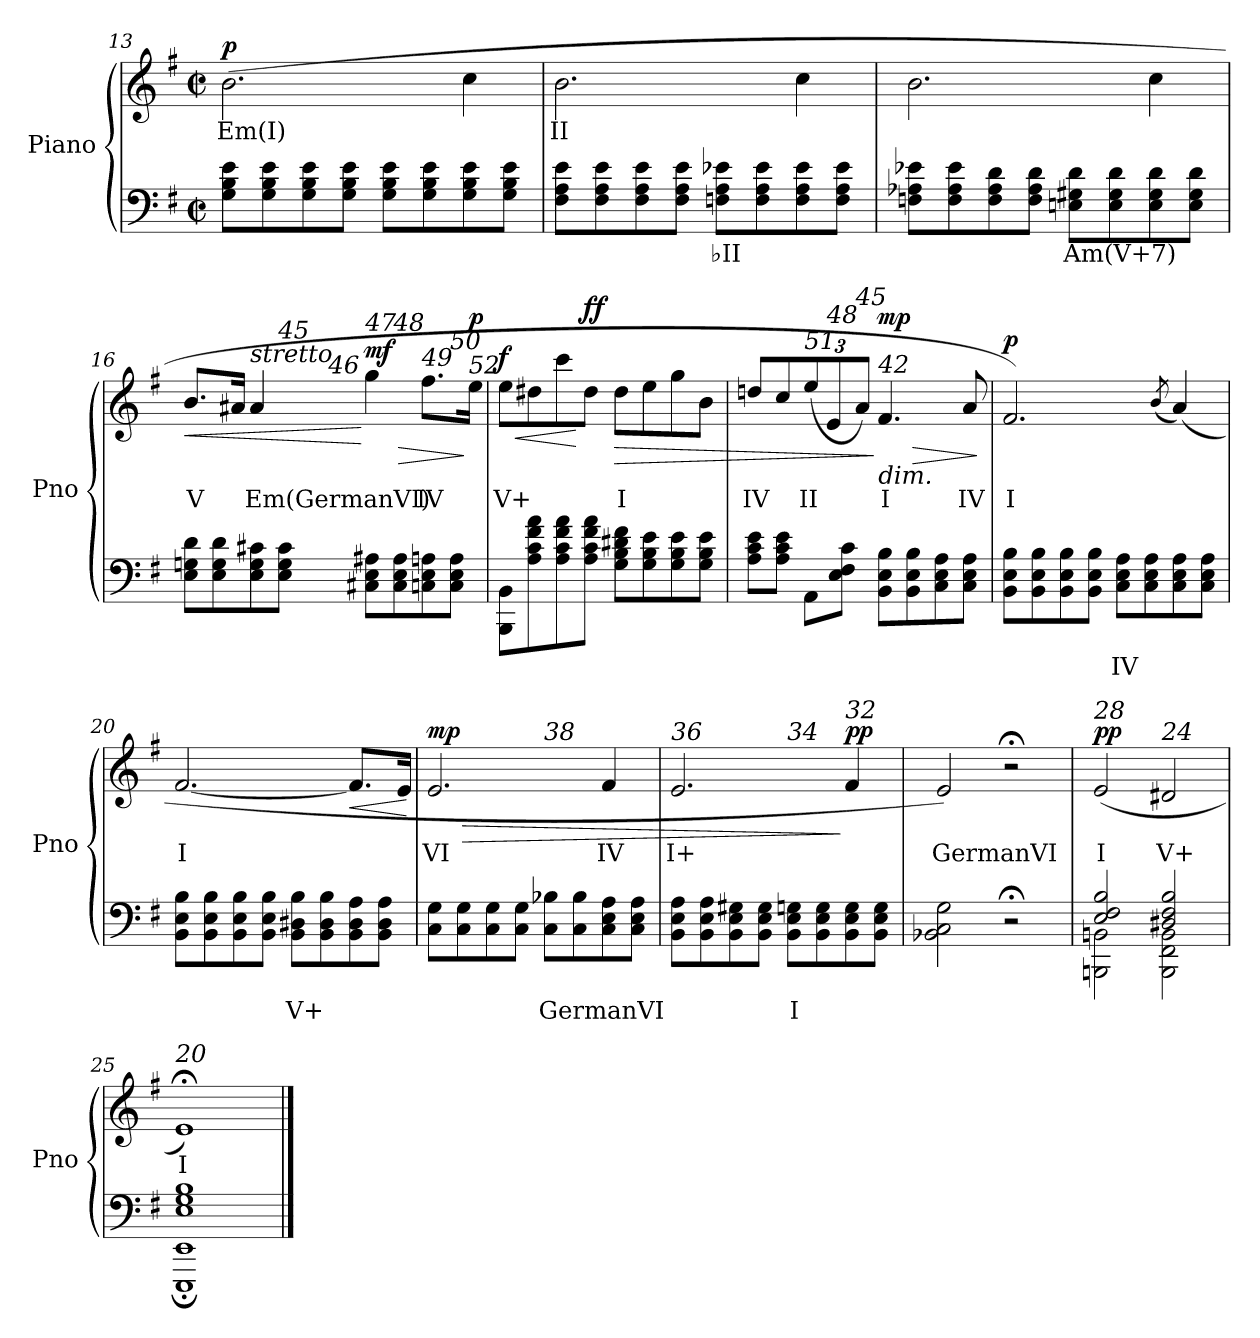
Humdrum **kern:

**kern	**text	**kern	**text	**dynam
*part1	*part1	*part1	*part1	*part1
*staff2	*staff2	*staff1	*staff1	*staff1/2
*I"Piano	*	*	*	*
*I'Pno	*	*	*	*
!!LO:LB:g=z
*clefF4	*	*clefG2	*	*
*k[f#]	*	*k[f#]	*	*
*M2/2	*	*M2/2	*	*
*met(c|)	*	*met(c|)	*	*
=13	=13	=13	=13	=13
!	!	!	!LO:LY:b	!LO:DY:b
8G\ 8B\ 8e\L	.	(>2.b\	Em(I)	p
8G\ 8B\ 8e\	.	.	.	.
8G\ 8B\ 8e\	.	.	.	.
8G\ 8B\ 8e\J	.	.	.	.
8G\ 8B\ 8e\L	.	.	.	.
8G\ 8B\ 8e\	.	.	.	.
8G\ 8B\ 8e\	.	4cc\	.	.
8G\ 8B\ 8e\J	.	.	.	.
=14	=14	=14	=14	=14
!	!	!	!LO:LY:b	!
8F#\ 8A\ 8e\L	.	2.b\	II	.
8F#\ 8A\ 8e\	.	.	.	.
8F#\ 8A\ 8e\	.	.	.	.
8F#\ 8A\ 8e\J	.	.	.	.
!	!LO:LY:b	!	!	!
8Fn\ 8A\ 8e-X\L	♭II	.	.	.
8F\ 8A\ 8e-\	.	.	.	.
8F\ 8A\ 8e-\	.	4cc\	.	.
8F\ 8A\ 8e-\J	.	.	.	.
=15	=15	=15	=15	=15
8Fn\ 8A-X\ 8e-X\L	.	2.b\	.	.
8F\ 8A-\ 8e-\	.	.	.	.
8F\ 8A-\ 8d\	.	.	.	.
8F\ 8A-\ 8d\J	.	.	.	.
!	!LO:LY:b	!	!	!
8En\ 8G#X\ 8d\L	Am(V+7)	.	.	.
8E\ 8G#\ 8d\	.	.	.	.
8E\ 8G#\ 8d\	.	4cc\	.	.
8E\ 8G#\ 8d\J	.	.	.	.
!!LO:PB:g=z
=16	=16	=16	=16	=16
!	!	!	!LO:LY:b	!LO:HP:b
*	*	*^	*	*
*	*	*	*^	*	*
*	*	*	*	*^	*	*
8E\ 8Gn\ 8d\L	.	8.b/L	4.ryy	2ryy	2..ryy	V	<
8E\ 8G\ 8d\	.	.	.	.	.	.	.
.	.	16a#X/Jk	.	.	.	.	.
!	!	!LO:TX:a:i:t=stretto	!	!	!	!	!
!	!	!	!	!	!	!LO:LY:b	!
8E\ 8G\ 8c#X\	.	4a#/	.	.	.	Em(GermanVI)	.
!	!	!	!LO:TX:a:i:t=45	!	!	!	!
8E\ 8G\ 8c#\J	.	.	32b!yy	.	.	.	.
.	.	.	32a#!yy	.	.	.	.
!	!	!	!LO:TX:a:i:t=46	!	!	!	!
.	.	.	32g##X!yy	.	.	.	.
.	.	.	32a#!yy	.	.	.	.
!	!	!LO:TX:a:i:t=47	!	!	!	!	!
!	!	!	!	!	!	!	!LO:HP:n=1:b
!	!	!	!	!	!	!	!LO:DY:n=1:b
8C#X\ 8E\ 8A#X\L	.	4gg\	2ryy	8ryy	.	.	[ > mf
!	!	!	!	!LO:TX:a:i:t=48	!	!	!
8C#\ 8E\ 8A#\	.	.	.	4.ryy	.	.	.
!	!	!LO:TX:a:i:t=49	!	!	!	!	!
!	!	!	!	!	!	!LO:LY:b	!
8Cn\ 8E\ 8An\	.	8.ff#\L	.	.	.	IV	.
!	!	!	!	!	!LO:TX:a:i:t=50	!	!
8C\ 8E\ 8A\J	.	.	.	.	8ryy	.	.
!	!	!LO:TX:a:i:t=52	!	!	!	!	!
!	!	!	!	!	!	!	!LO:DY:n=2:b
.	.	16ee\Jk	.	.	.	.	] p
!!LO:LB:g=z
=17	=17	=17	=17	=17	=17	=17	=17
!	!	!LO:TX:a:i:t=54	!	!	!	!	!
!	!	!	!	!	!	!LO:LY:b	!LO:HP:b
!	!	!	!	!	!	!	!LO:DY:n=1:b
*	*	*v	*v	*v	*v	*	*
8BBB\ 8BB\L	.	8ee\L	V+	< f
8A\ 8c\ 8f#\ 8a\	.	8dd#X\	.	.
8A\ 8c\ 8f#\ 8a\	.	8ccc\	.	.
!	!	!	!	!LO:DY:n=2:b
8A\ 8c\ 8f#\ 8a\J	.	8dd#\J	.	[ ff
!	!	!	!LO:LY:b	!LO:HP:b
8G\ 8B\ 8d#X\ 8f#\L	.	8dd#\L	I	>
8G\ 8B\ 8e\	.	8ee\	.	.
8G\ 8B\ 8e\	.	8gg\	.	.
8G\ 8B\ 8e\J	.	8b\J	.	.
=18	=18	=18	=18	=18
!	!	!	!LO:LY:b	!
8A\ 8c\ 8e\L	.	8ddn/L	IV	.
8A\ 8c\ 8e\J	.	8cc/	.	.
*	*	*Xbrackettup	*	*
!	!	!LO:TX:a:i:t=51	!	!
!	!	!	!LO:LY:b	!
8AA\L	.	(<12ee/	II	.
!	!	!LO:TX:a:i:t=48	!	!
.	.	12e/	.	.
8E\ 8F#\ 8c\J	.	.	.	.
!	!	!LO:TX:a:i:t=45	!	!
.	.	12a/J)	.	.
!	!	!LO:TX:a:i:t=42	!	!
!	!	!LO:TX:b:i:t=dim.	!	!
!	!	!	!LO:LY:b	!LO:HP:n=1:b
!	!	!	!	!LO:DY:n=1:b
8BB\ 8E\ 8B\L	.	4.f#/	I	] > mp
8BB\ 8E\ 8B\	.	.	.	.
8C\ 8E\ 8A\	.	.	.	.
!	!	!	!LO:LY:b	!
8C\ 8E\ 8A\J	.	8a/	IV	.
.	.	.	.	]
=19	=19	=19	=19	=19
!	!	!	!LO:LY:b	!LO:DY:b
8BB\ 8E\ 8B\L	.	2.f#/)	I	p
8BB\ 8E\ 8B\	.	.	.	.
8BB\ 8E\ 8B\	.	.	.	.
8BB\ 8E\ 8B\J	.	.	.	.
!	!LO:LY:b	!	!	!
8C\ 8E\ 8A\L	IV	.	.	.
8C\ 8E\ 8A\	.	.	.	.
.	.	(<8qb/	.	.
8C\ 8E\ 8A\	.	(>4a/)	.	.
8C\ 8E\ 8A\J	.	.	.	.
=20	=20	=20	=20	=20
!	!	!	!LO:LY:b	!
8BB\ 8E\ 8B\L	.	[2.f#/	I	.
8BB\ 8E\ 8B\	.	.	.	.
8BB\ 8E\ 8B\	.	.	.	.
8BB\ 8E\ 8B\J	.	.	.	.
!	!LO:LY:b	!	!	!
8BB\ 8D#X\ 8B\L	V+	.	.	.
8BB\ 8D#\ 8B\	.	.	.	.
!	!	!	!	!LO:HP:b
8BB\ 8D#\ 8A\	.	8.f#/L]	.	<
8BB\ 8D#\ 8A\J	.	.	.	.
.	.	16e/Jk	.	.
.	.	.	.	[
!!LO:LB:g=z
=21	=21	=21	=21	=21
!	!	!LO:TX:b:i:t=smorz.	!	!
!	!	!LO:TX:a:i:t=40	!	!
!	!	!	!LO:LY:b	!LO:HP:b
!	!	!	!	!LO:DY:n=1:b
*	*	*^	*	*
8C\ 8G\L	.	2.e/	2ryy	VI	> mp
8C\ 8G\	.	.	.	.	.
8C\ 8G\	.	.	.	.	.
8C\ 8G\J	.	.	.	.	.
!	!	!	!LO:TX:a:i:t=38	!	!
!	!LO:LY:b	!	!	!	!
8C\ 8B-X\L	GermanVI	.	2ryy	.	.
8C\ 8B-\	.	.	.	.	.
!	!	!	!	!LO:LY:b	!
8C\ 8E\ 8A\	.	4f#/	.	IV	.
8C\ 8E\ 8A\J	.	.	.	.	.
=22	=22	=22	=22	=22	=22
!	!	!LO:TX:a:i:t=36	!	!	!
!	!	!	!	!LO:LY:b	!
8BB\ 8E\ 8A\L	.	2.e/	2ryy	I+	.
8BB\ 8E\ 8A\	.	.	.	.	.
8BB\ 8E\ 8G#X\	.	.	.	.	.
8BB\ 8E\ 8G#\J	.	.	.	.	.
!	!	!	!LO:TX:a:i:t=34	!	!
!	!LO:LY:b	!	!	!	!
8BB\ 8E\ 8Gn\L	I	.	2ryy	.	.
8BB\ 8E\ 8G\	.	.	.	.	.
!	!	!LO:TX:a:i:t=32	!	!	!
!	!	!	!	!	!LO:DY:n=1:b
8BB\ 8E\ 8G\	.	4f#/	.	.	] pp
8BB\ 8E\ 8G\J	.	.	.	.	.
=23	=23	=23	=23	=23	=23
!	!	!	!	!LO:LY:b	!
*	*	*v	*v	*	*
2BB-X\ 2C\ 2G\	.	2e/)	GermanVI	.
2r;<	.	2r;<	.	.
=24	=24	=24	=24	=24
*^	*	*	*	*
!	!	!	!LO:TX:a:i:t=28	!	!
!	!	!	!	!LO:LY:b	!LO:DY:b
2E/ 2F#/ 2B/	2BBBn\ 2BBn\	.	(>2e/	I	pp
!	!	!	!LO:TX:a:i:t=24	!	!
!	!	!	!	!LO:LY:b	!
2D#X/ 2F#/ 2B/	2BBB\ 2FF#\ 2BB\	.	2d#X/	V+	.
=25	=25	=25	=25	=25	=25
!	!	!	!LO:TX:a:i:t=20	!	!
!	!	!	!	!LO:LY:b	!
1E 1G 1B	1EEE; 1EE;	.	1e;<)	I	.
*v	*v	*	*	*	*
==	==	==	==	==
*-	*-	*-	*-	*-
